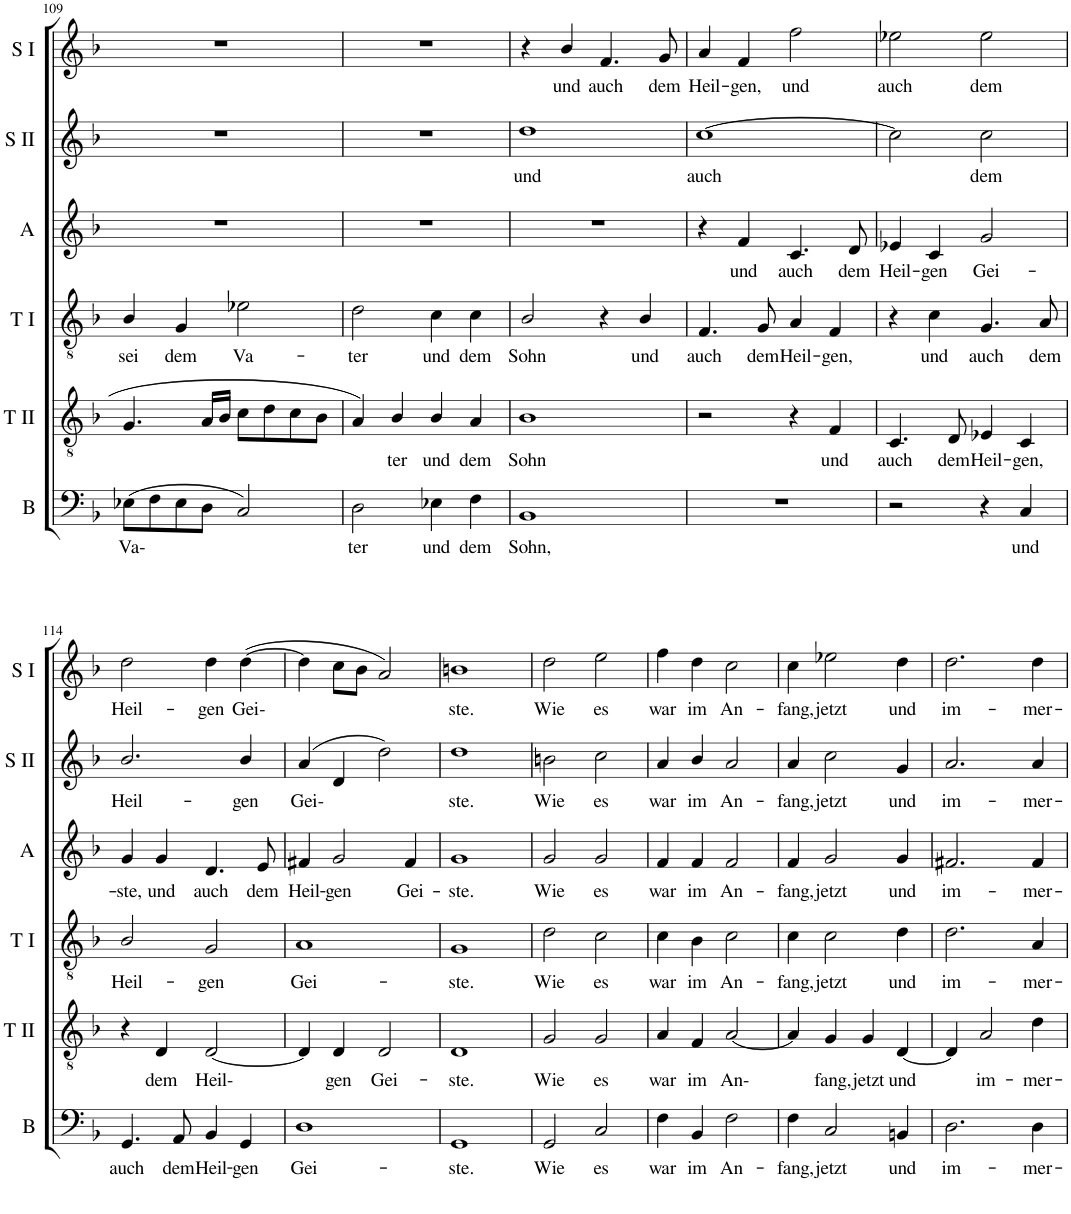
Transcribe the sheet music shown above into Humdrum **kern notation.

**kern	**text	**kern	**text	**kern	**text	**kern	**text	**kern	**text	**kern	**text
*part6	*part6	*part5	*part5	*part4	*part4	*part3	*part3	*part2	*part2	*part1	*part1
*staff6	*staff6	*staff5	*staff5	*staff4	*staff4	*staff3	*staff3	*staff2	*staff2	*staff1	*staff1
*I"Bass	*	*I"Tenor II	*	*I"Tenor I	*	*I"Alto	*	*I"Soprano II	*	*I"Soprano I	*
*I'B	*	*I'T II	*	*I'T I	*	*I'A	*	*I'S II	*	*I'S I	*
!!LO:PB:g=z
*clefF4	*	*clefGv2	*	*clefGv2	*	*clefG2	*	*clefG2	*	*clefG2	*
*k[b-]	*	*k[b-]	*	*k[b-]	*	*k[b-]	*	*k[b-]	*	*k[b-]	*
*F:	*	*F:	*	*F:	*	*F:	*	*F:	*	*F:	*
*M2/2	*	*M2/2	*	*M2/2	*	*M2/2	*	*M2/2	*	*M2/2	*
*	*	*	*	*	*	*met(c|)	*	*met(c|)	*	*met(c|)	*
=109	=109	=109	=109	=109	=109	=109	=109	=109	=109	=109	=109
!	!LO:LY:b	!	!	!	!LO:LY:b	!	!	!	!	!	!
(>8E-X\L	Va-	4.G/	.	4B-/	sei	1r	.	1r	.	1r	.
8F\	.	.	.	.	.	.	.	.	.	.	.
!	!	!	!	!	!LO:LY:b	!	!	!	!	!	!
8E-\	.	.	.	4G/	dem	.	.	.	.	.	.
8D\J	.	16A/LL	.	.	.	.	.	.	.	.	.
.	.	16B-/JJ	.	.	.	.	.	.	.	.	.
!	!	!	!	!	!LO:LY:b	!	!	!	!	!	!
2C/)	.	8c\L	.	2e-X\	Va-	.	.	.	.	.	.
.	.	8d\	.	.	.	.	.	.	.	.	.
.	.	8c\	.	.	.	.	.	.	.	.	.
.	.	8B-\J	.	.	.	.	.	.	.	.	.
=110	=110	=110	=110	=110	=110	=110	=110	=110	=110	=110	=110
!	!LO:LY:b	!	!	!	!LO:LY:b	!	!	!	!	!	!
2D\	ter	4A/	.	2d\	-ter	1r	.	1r	.	1r	.
!	!	!	!LO:LY:b	!	!	!	!	!	!	!	!
.	.	4B-/	ter	.	.	.	.	.	.	.	.
!	!LO:LY:b	!	!LO:LY:b	!	!LO:LY:b	!	!	!	!	!	!
4E-X\	und	4B-/	und	4c\	und	.	.	.	.	.	.
!	!LO:LY:b	!	!LO:LY:b	!	!LO:LY:b	!	!	!	!	!	!
4F\	dem	4A/	dem	4c\	dem	.	.	.	.	.	.
=111	=111	=111	=111	=111	=111	=111	=111	=111	=111	=111	=111
!	!LO:LY:b	!	!LO:LY:b	!	!LO:LY:b	!	!	!	!LO:LY:b	!	!
1BB-	Sohn,	1B-	Sohn	2B-/	Sohn	1r	.	1dd	und	4r	.
!	!	!	!	!	!	!	!	!	!	!	!LO:LY:b
.	.	.	.	.	.	.	.	.	.	4b-/	und
!	!	!	!	!	!	!	!	!	!	!	!LO:LY:b
.	.	.	.	4r	.	.	.	.	.	4.f/	auch
!	!	!	!	!	!LO:LY:b	!	!	!	!	!	!
.	.	.	.	4B-/	und	.	.	.	.	.	.
!	!	!	!	!	!	!	!	!	!	!	!LO:LY:b
.	.	.	.	.	.	.	.	.	.	8g/	dem
=112	=112	=112	=112	=112	=112	=112	=112	=112	=112	=112	=112
!	!	!	!	!	!LO:LY:b	!	!	!	!LO:LY:b	!	!LO:LY:b
1r	.	2r	.	4.F/	auch	4r	.	[1cc	auch	4a/	Heil-
!	!	!	!	!	!	!	!LO:LY:b	!	!	!	!LO:LY:b
.	.	.	.	.	.	4f/	und	.	.	4f/	-gen,
!	!	!	!	!	!LO:LY:b	!	!	!	!	!	!
.	.	.	.	8G/	dem	.	.	.	.	.	.
!	!	!	!	!	!LO:LY:b	!	!LO:LY:b	!	!	!	!LO:LY:b
.	.	4r	.	4A/	Heil-	4.c/	auch	.	.	2ff\	und
!	!	!	!LO:LY:b	!	!LO:LY:b	!	!	!	!	!	!
.	.	4F/	und	4F/	-gen,	.	.	.	.	.	.
!	!	!	!	!	!	!	!LO:LY:b	!	!	!	!
.	.	.	.	.	.	8d/	dem	.	.	.	.
=113	=113	=113	=113	=113	=113	=113	=113	=113	=113	=113	=113
!	!	!	!LO:LY:b	!	!	!	!LO:LY:b	!	!	!	!LO:LY:b
2r	.	4.C/	auch	4r	.	4e-X/	Heil-	2cc\]	.	2ee-X\	auch
!	!	!	!	!	!LO:LY:b	!	!LO:LY:b	!	!	!	!
.	.	.	.	4c\	und	4c/	-gen	.	.	.	.
!	!	!	!LO:LY:b	!	!	!	!	!	!	!	!
.	.	8D/	dem	.	.	.	.	.	.	.	.
!	!	!	!LO:LY:b	!	!LO:LY:b	!	!LO:LY:b	!	!LO:LY:b	!	!LO:LY:b
4r	.	4E-X/	Heil-	4.G/	auch	2g/	Gei-	2cc\	dem	2ee-\	dem
!	!LO:LY:b	!	!LO:LY:b	!	!	!	!	!	!	!	!
4C/	und	4C/	-gen,	.	.	.	.	.	.	.	.
!	!	!	!	!	!LO:LY:b	!	!	!	!	!	!
.	.	.	.	8A/	dem	.	.	.	.	.	.
!!LO:LB:g=z
=114	=114	=114	=114	=114	=114	=114	=114	=114	=114	=114	=114
!	!LO:LY:b	!	!	!	!LO:LY:b	!	!LO:LY:b	!	!LO:LY:b	!	!LO:LY:b
4.GG/	auch	4r	.	2B-/	Heil-	4g/	-ste,	2.b-/	Heil-	2dd\	Heil-
!	!	!	!LO:LY:b	!	!	!	!LO:LY:b	!	!	!	!
.	.	4D/	dem	.	.	4g/	und	.	.	.	.
!	!LO:LY:b	!	!	!	!	!	!	!	!	!	!
8AA/	dem	.	.	.	.	.	.	.	.	.	.
!	!LO:LY:b	!	!LO:LY:b	!	!LO:LY:b	!	!LO:LY:b	!	!	!	!LO:LY:b
4BB-/	Heil-	[2D/	Heil-	2G/	-gen	4.d/	auch	.	.	4dd\	-gen
!	!LO:LY:b	!	!	!	!	!	!	!	!LO:LY:b	!	!LO:LY:b
4GG/	-gen	.	.	.	.	.	.	4b-/	-gen	(>[4dd\	Gei-
!	!	!	!	!	!	!	!LO:LY:b	!	!	!	!
.	.	.	.	.	.	8e/	dem	.	.	.	.
=115	=115	=115	=115	=115	=115	=115	=115	=115	=115	=115	=115
!	!LO:LY:b	!	!	!	!LO:LY:b	!	!LO:LY:b	!	!LO:LY:b	!	!
1D	Gei-	4D/]	.	1A	Gei-	4f#X/	Heil-	(>4a/	Gei-	4dd\]	.
!	!	!	!LO:LY:b	!	!	!	!LO:LY:b	!	!	!	!
.	.	4D/	gen	.	.	2g/	-gen	4d/	.	8cc\L	.
.	.	.	.	.	.	.	.	.	.	8b-\J	.
!	!	!	!LO:LY:b	!	!	!	!	!	!	!	!
.	.	2D/	Gei-	.	.	.	.	2dd\)	.	2a/)	.
!	!	!	!	!	!	!	!LO:LY:b	!	!	!	!
.	.	.	.	.	.	4f#/	Gei-	.	.	.	.
=116	=116	=116	=116	=116	=116	=116	=116	=116	=116	=116	=116
!	!LO:LY:b	!	!LO:LY:b	!	!LO:LY:b	!	!LO:LY:b	!	!LO:LY:b	!	!LO:LY:b
1GG	-ste.	1D	-ste.	1G	-ste.	1g	-ste.	1dd	ste.	1bn	ste.
=117	=117	=117	=117	=117	=117	=117	=117	=117	=117	=117	=117
!	!LO:LY:b	!	!LO:LY:b	!	!LO:LY:b	!	!LO:LY:b	!	!LO:LY:b	!	!LO:LY:b
2GG/	Wie	2G/	Wie	2d\	Wie	2g/	Wie	2bn\	Wie	2dd\	Wie
!	!LO:LY:b	!	!LO:LY:b	!	!LO:LY:b	!	!LO:LY:b	!	!LO:LY:b	!	!LO:LY:b
2C/	es	2G/	es	2c\	es	2g/	es	2cc\	es	2ee\	es
=118	=118	=118	=118	=118	=118	=118	=118	=118	=118	=118	=118
!	!LO:LY:b	!	!LO:LY:b	!	!LO:LY:b	!	!LO:LY:b	!	!LO:LY:b	!	!LO:LY:b
4F\	war	4A/	war	4c\	war	4f/	war	4a/	war	4ff\	war
!	!LO:LY:b	!	!LO:LY:b	!	!LO:LY:b	!	!LO:LY:b	!	!LO:LY:b	!	!LO:LY:b
4BB-/	im	4F/	im	4B-\	im	4f/	im	4b-/	im	4dd\	im
!	!LO:LY:b	!	!LO:LY:b	!	!LO:LY:b	!	!LO:LY:b	!	!LO:LY:b	!	!LO:LY:b
2F\	An-	[2A/	An-	2c\	An-	2f/	An-	2a/	An-	2cc\	An-
=119	=119	=119	=119	=119	=119	=119	=119	=119	=119	=119	=119
!	!LO:LY:b	!	!	!	!LO:LY:b	!	!LO:LY:b	!	!LO:LY:b	!	!LO:LY:b
4F\	-fang,	4A/]	.	4c\	-fang,	4f/	-fang,	4a/	-fang,	4cc\	-fang,
!	!LO:LY:b	!	!LO:LY:b	!	!LO:LY:b	!	!LO:LY:b	!	!LO:LY:b	!	!LO:LY:b
2C/	jetzt	4G/	fang,	2c\	jetzt	2g/	jetzt	2cc\	jetzt	2ee-X\	jetzt
!	!	!	!LO:LY:b	!	!	!	!	!	!	!	!
.	.	4G/	jetzt	.	.	.	.	.	.	.	.
!	!LO:LY:b	!	!LO:LY:b	!	!LO:LY:b	!	!LO:LY:b	!	!LO:LY:b	!	!LO:LY:b
4BBn/	und	[4D/	und	4d\	und	4g/	und	4g/	und	4dd\	und
=120	=120	=120	=120	=120	=120	=120	=120	=120	=120	=120	=120
!	!LO:LY:b	!	!	!	!LO:LY:b	!	!LO:LY:b	!	!LO:LY:b	!	!LO:LY:b
2.D\	im-	4D/]	.	2.d\	im-	2.f#X/	im-	2.a/	im-	2.dd\	im-
!	!	!	!LO:LY:b	!	!	!	!	!	!	!	!
.	.	2A/	im-	.	.	.	.	.	.	.	.
!	!LO:LY:b	!	!LO:LY:b	!	!LO:LY:b	!	!LO:LY:b	!	!LO:LY:b	!	!LO:LY:b
4D\	-mer-	4d\	-mer-	4A/	-mer-	4f#/	-mer-	4a/	-mer-	4dd\	-mer-
=	=	=	=	=	=	=	=	=	=	=	=
*-	*-	*-	*-	*-	*-	*-	*-	*-	*-	*-	*-
